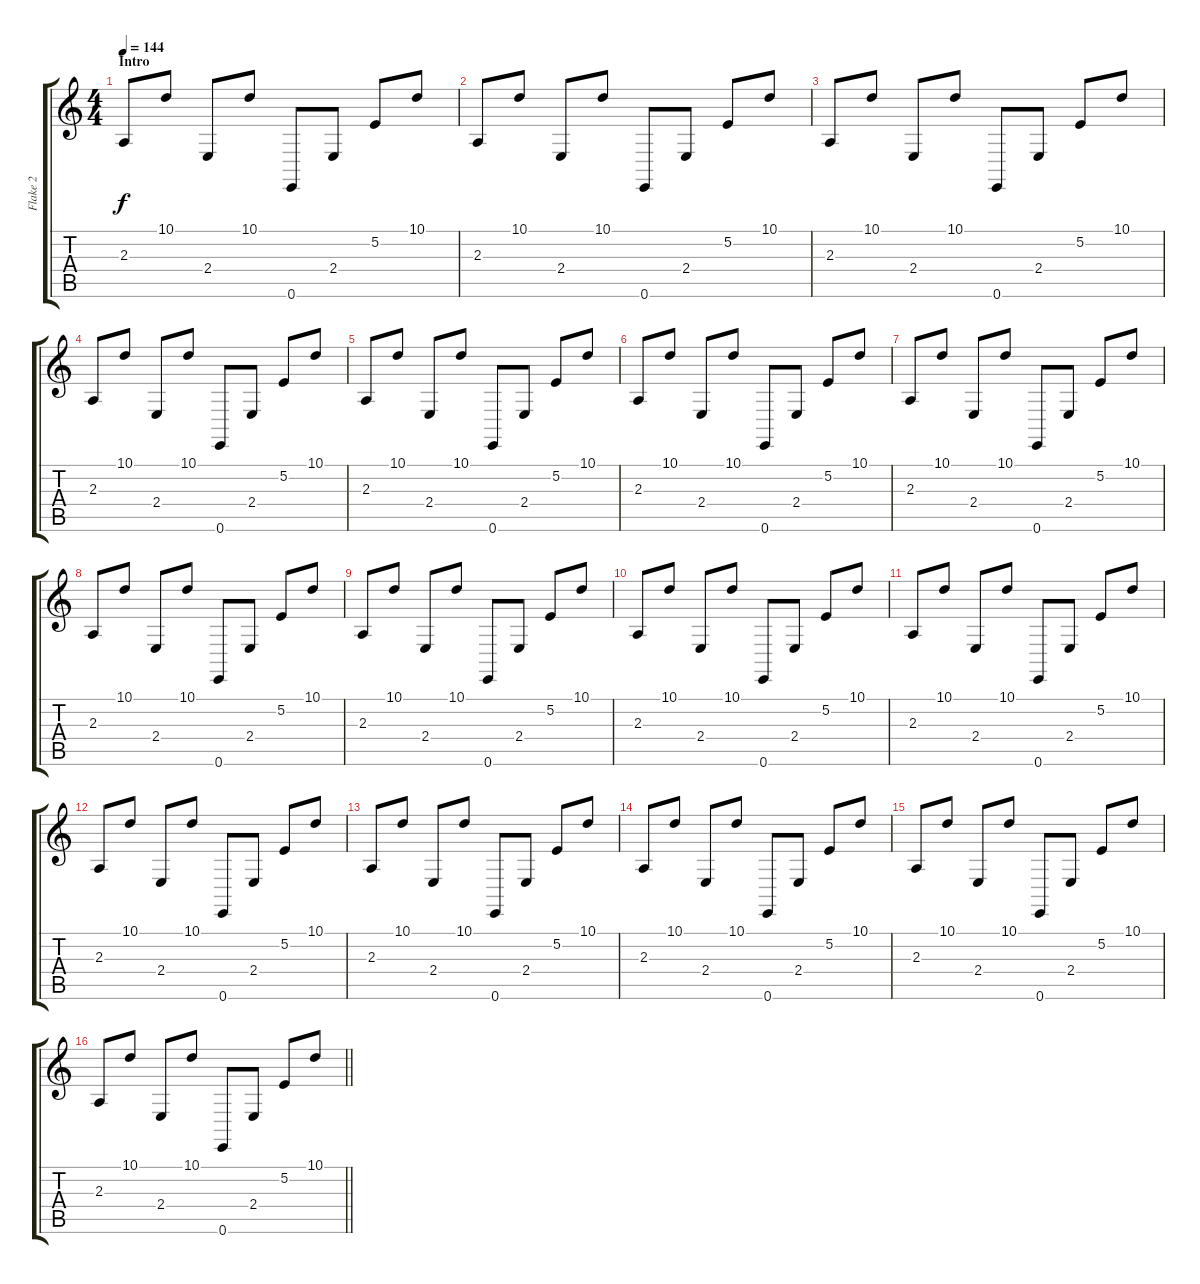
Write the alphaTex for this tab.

\track ("Flake 2" "Flake 2") {instrument woodblock}
\staff {score tabs}
\tuning (E4 B3 G3 D3 A2 E2) {hide}
\ts (4 4)
\section ("" "Intro")
\tempo 144
\clef g2
\ks c
2.3.8{dy f instrument woodblock} 10.1.8 2.4.8 10.1.8 0.6.8 2.4.8 5.2.8 10.1.8 |
2.3.8 10.1.8 2.4.8 10.1.8 0.6.8 2.4.8 5.2.8 10.1.8 |
2.3.8 10.1.8 2.4.8 10.1.8 0.6.8 2.4.8 5.2.8 10.1.8 |
2.3.8 10.1.8 2.4.8 10.1.8 0.6.8 2.4.8 5.2.8 10.1.8 |
2.3.8 10.1.8 2.4.8 10.1.8 0.6.8 2.4.8 5.2.8 10.1.8 |
2.3.8 10.1.8 2.4.8 10.1.8 0.6.8 2.4.8 5.2.8 10.1.8 |
2.3.8 10.1.8 2.4.8 10.1.8 0.6.8 2.4.8 5.2.8 10.1.8 |
2.3.8 10.1.8 2.4.8 10.1.8 0.6.8 2.4.8 5.2.8 10.1.8 |
2.3.8 10.1.8 2.4.8 10.1.8 0.6.8 2.4.8 5.2.8 10.1.8 |
2.3.8 10.1.8 2.4.8 10.1.8 0.6.8 2.4.8 5.2.8 10.1.8 |
2.3.8 10.1.8 2.4.8 10.1.8 0.6.8 2.4.8 5.2.8 10.1.8 |
2.3.8 10.1.8 2.4.8 10.1.8 0.6.8 2.4.8 5.2.8 10.1.8 |
2.3.8 10.1.8 2.4.8 10.1.8 0.6.8 2.4.8 5.2.8 10.1.8 |
2.3.8 10.1.8 2.4.8 10.1.8 0.6.8 2.4.8 5.2.8 10.1.8 |
2.3.8 10.1.8 2.4.8 10.1.8 0.6.8 2.4.8 5.2.8 10.1.8 |
\barLineRight lightlight
2.3.8 10.1.8 2.4.8 10.1.8 0.6.8 2.4.8 5.2.8 10.1.8
